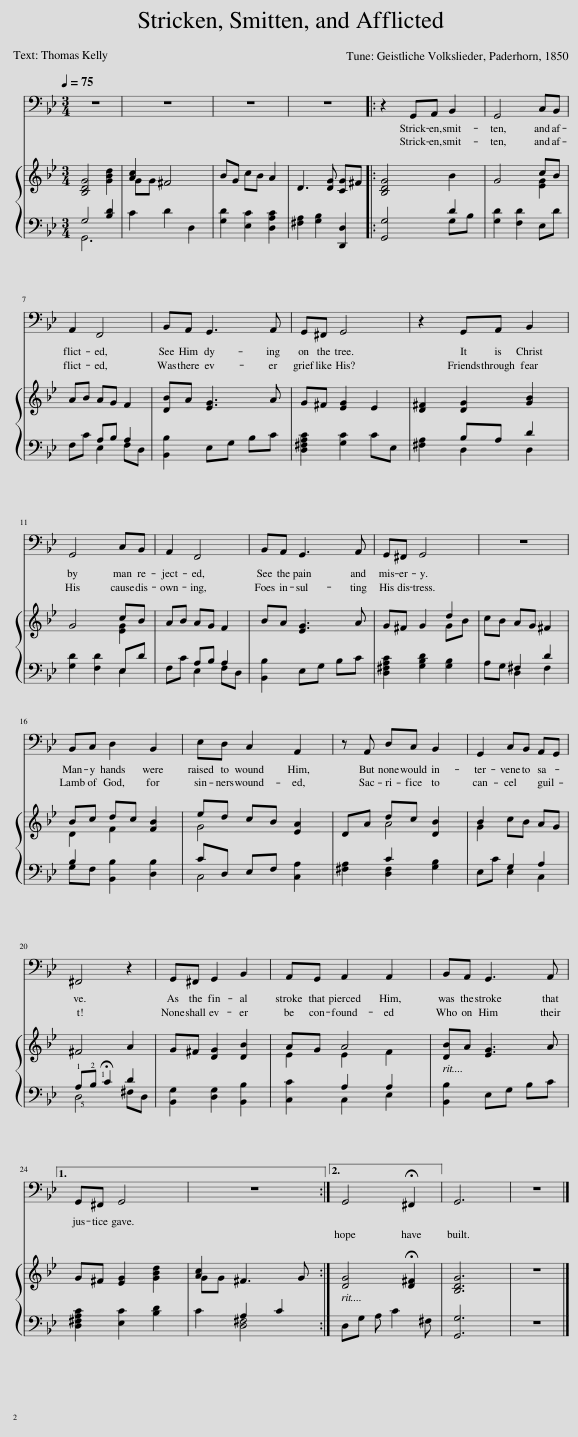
X:1
%%score 1 { ( 2 5 ) | ( 3 4 ) }
L:1/8
Q:1/4=75
M:3/4
I:linebreak $
K:Bb
V:1 bass
V:2 treble
V:5 treble
V:3 bass
V:4 bass
V:1
 z6 | z6 | z6 | z6 |: z2 G,,A,, B,,2 | %5
 G,,4 C,B,, |$ A,,2 F,,4 | B,,A,, G,,3 A,, | G,,^F,, G,,4 | z2 G,,A,, B,,2 |$ %10
 G,,4 C,B,, | A,,2 F,,4 | B,,A,, G,,3 A,, | G,,^F,, G,,4 | z6 |$ %15
 B,,C, D,2 B,,2 | E,D, C,2 A,,2 | z A,, D,C, B,,2 | G,,2 C,B,, A,,G,, |$ ^F,,4 z2 | %20
 G,,^F,, G,,2 B,,2 | A,,G,, A,,2 A,,2 | B,,A,, G,,3 A,, |1$ G,,^F,, G,,4 | z6 :|2 %25
 G,,4 !fermata!^F,,2 || G,,6 | z6 |] %28
V:2
 [B,DG]4 [GBd]2 | [Ac]2 ^F4 | BG cB A2 | D3 [DG] [CG]^F |: [B,DG]4 B2 | %5
 G4 cB |$ AB AG F2 | [DB]A [EG]3 A | G^F [EG]2 E2 | [D^F]2 [DG]2 [GB]2 |$ %10
 G4 cB | AB AG F2 | BA [EG]3 A | G^F G2 d2 | cB AG ^F2 |$ %15
 Bc dc [FB]2 | ed cB [EA]2 | DA dc [DB]2 | B2 cB AG |$ ^F4 A2 | %20
 G^F [DG]2 [DB]2 | AG A4 | [DB]A [EG]3 A |1$ G^F [EG]2 [GBd]2 | [Ac]2 ^F3 G :|2 %25
 [DG]4 !fermata![D^F]2 || [B,DG]6 | z6 |] %28
V:3
 G,4 [B,D]2 | C2 D2 D,2 | [G,D]2 [E,C]2 [D,A,C]2 | [^F,A,]2 [G,B,]2 [D,,D,]2 |: [G,,G,]4 D2 | %5
 [G,D]2 [F,D]2 E,D |$ F,C A,B, A,2 | [B,,B,]2 E,G, B,C | [D,^F,A,C]2 [G,C]2 CE, | [^F,A,]2 B,A, D2 |$ %10
 [G,D]2 [F,D]2 E,D | F,C A,B, A,2 | [B,,B,]2 E,G, B,C | [D,^F,A,C]2 [G,B,D]2 [G,B,]2 | A,G, ^F,2 D2 |$ %15
 B,2 [B,,B,]2 [D,B,]2 | CD, E,F, [C,A,]2 | [^F,A,]2 C2 [G,B,]2 | E,C G,2 A,2 |$ !1!A,!2!B, !fermata!!1!C2 D2 | %20
 [B,,G,]2 [D,G,]2 [B,,B,]2 | [C,C]2 A,2 A,2 | [B,,B,]2 E,G, B,C |1$ [D,^F,A,C]2 [E,C]2 [B,D]2 | C2 A,2 C2 :|2 %25
 D,G, A, C2 ^F, || [G,,G,]6 | z6 |] %28
V:4
 G,,6 | x6 | x6 | x6 |: x4 G,B, | %5
 x6 |$ x2 E,2 F,D, | x6 | x6 | x2 D,2 D,2 |$ %10
 x4 E,2 | x2 E,2 F,D, | x6 | x6 | x2 D,2 ^F,2 |$ %15
 G,F, x4 | C,4 x2 | x2 [D,^F,]2 x2 | x2 E,2 C,2 |$ !5!D,4 ^F,D, | %20
 x6 | x2 C,2 E,2 | x6 |1$ x6 | x2 [D,^F,]4 :|2 %25
 x6 || x6 | x6 |] %28
V:5
 x6 | GG x4 | x6 | x6 |: x6 | %5
 x4 [EG]2 |$ x6 | x6 | x6 | x6 |$ %10
 x4 [EG]2 | x6 | x6 | x4 GB | x6 |$ %15
 D2 F2 x2 | G4 x2 | x2 A4 | G2 x4 |$ x6 | %20
 x6 | E2 E2 F2 | x6 |1$ x6 | GG x4 :|2 %25
 x6 || x6 | x6 |] %28
